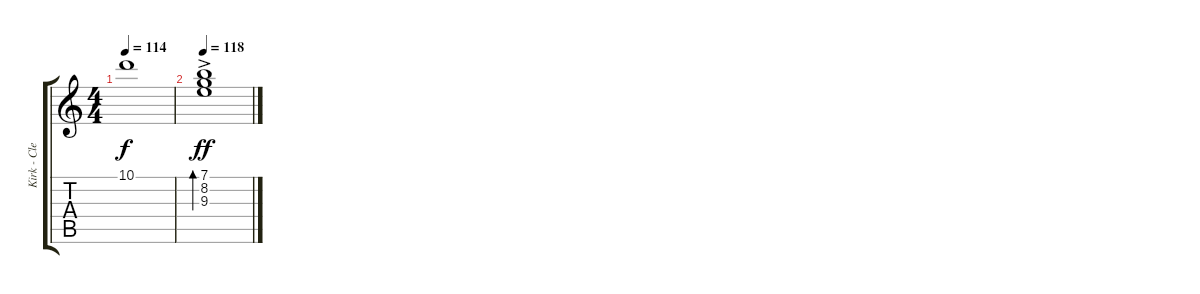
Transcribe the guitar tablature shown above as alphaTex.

\track ("Kirk - Clean Rythme" "Kirk - Cle") {instrument electricguitarjazz}
\staff {score tabs}
\tuning (E4 B3 G3 D3 A2 E2) {hide}
\ts (4 4)
\tempo 114
\clef g2
\ks c
10.1.1{dy f} |
\tempo 118
(7.1{ac} 8.2{ac} 9.3{ac}).1{bd 120 dy ff}
